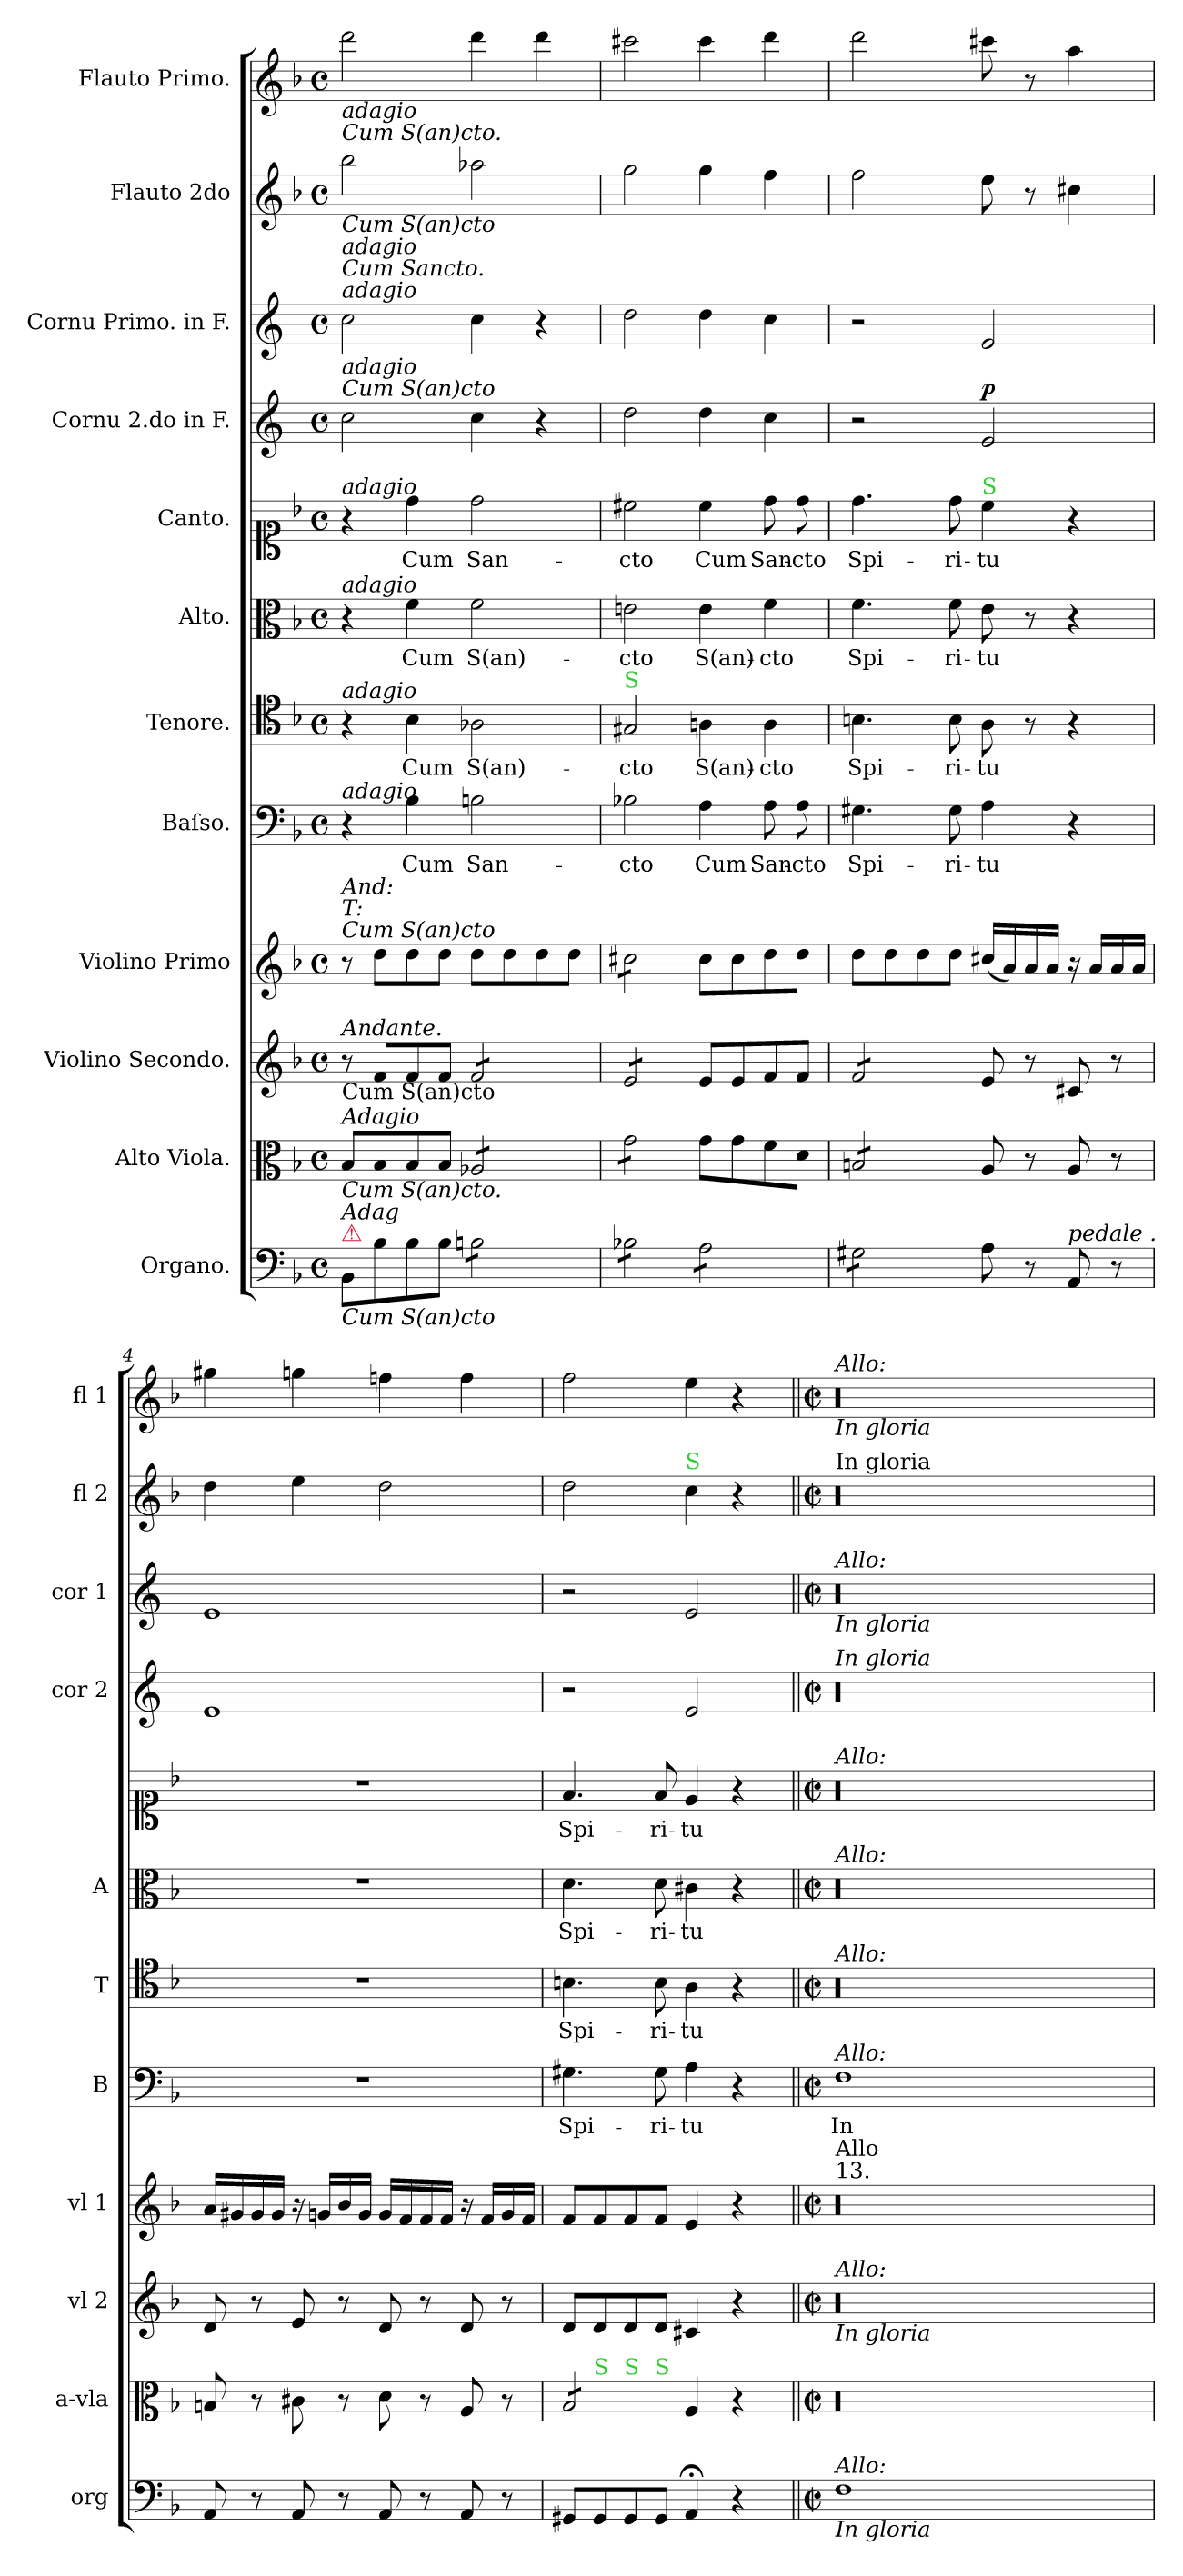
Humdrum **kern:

**kern	**kern	**kern	**dynam	**kern	**dynam	**kern	**text	**kern	**text	**dynam	**kern	**text	**kern	**text	**kern	**dynam	**kern	**dynam	**kern	**kern
*part12	*part11	*part10	*part10	*part9	*part9	*part8	*part8	*part7	*part7	*part7	*part6	*part6	*part5	*part5	*part4	*part4	*part3	*part3	*part2	*part1
*staff12	*staff11	*staff10	*staff10	*staff9	*staff9	*staff8	*staff8	*staff7	*staff7	*staff7	*staff6	*staff6	*staff5	*staff5	*staff4	*staff4	*staff3	*staff3	*staff2	*staff1
*I"Organo.	*I"Alto Viola.	*I"Violino Secondo.	*	*I"Violino Primo	*	*I"Baſso.	*	*I"Tenore.	*	*	*I"Alto.	*	*I"Canto.	*	*I"Cornu 2.do in F.	*	*I"Cornu Primo. in F.	*	*I"Flauto 2do	*I"Flauto Primo.
*I'org	*I'a-vla	*I'vl 2	*	*I'vl 1	*	*I'B	*	*I'T	*	*	*I'A	*	*	*	*I'cor 2	*	*I'cor 1	*	*I'fl 2	*I'fl 1
*clefF4	*clefC3	*clefG2	*	*clefG2	*	*clefF4	*	*clefC4	*	*	*clefC3	*	*clefC1	*	*clefG2	*	*clefG2	*	*clefG2	*clefG2
*	*	*	*	*	*	*	*	*	*	*	*	*	*	*	*ITrd4c7	*	*ITrd4c7	*	*	*
*k[b-]	*k[b-]	*k[b-]	*	*k[b-]	*	*k[b-]	*	*k[b-]	*	*	*k[b-]	*	*k[b-]	*	*k[b-]	*	*k[b-]	*	*k[b-]	*k[b-]
*F:	*F:	*F:	*	*F:	*	*F:	*	*F:	*	*	*F:	*	*F:	*	*	*	*	*	*F:	*F:
*M4/4	*M4/4	*M4/4	*	*M4/4	*	*M4/4	*	*M4/4	*	*	*M4/4	*	*M4/4	*	*M4/4	*	*M4/4	*	*M4/4	*M4/4
*met(c)	*met(c)	*met(c)	*	*met(c)	*	*met(c)	*	*met(c)	*	*	*met(c)	*	*met(c)	*	*met(c)	*	*met(c)	*	*met(c)	*met(c)
=1	=1	=1	=1	=1	=1	=1	=1	=1	=1	=1	=1	=1	=1	=1	=1	=1	=1	=1	=1	=1
!	!	!	!	!	!	!	!	!	!	!	!	!	!	!	!	!	!	!	!	!LO:TX:b:i:t=adagio
!	!	!	!	!	!	!	!	!	!	!	!	!	!	!	!	!	!	!	!	!LO:TX:b:i:t=Cum S(an)cto.
!	!	!	!	!	!	!	!	!	!	!	!	!	!	!	!	!	!	!	!LO:TX:b:i:t=Cum S(an)cto	!
!	!	!	!	!	!	!	!	!	!	!	!	!	!	!	!	!	!	!	!LO:TX:b:i:t=adagio	!
!	!	!	!	!	!	!	!	!	!	!	!	!	!	!	!	!	!LO:TX:a:i:t=adagio	!	!	!
!	!	!	!	!	!	!	!	!	!	!	!	!	!	!	!	!	!LO:TX:a:i:t=Cum Sancto.	!	!	!
!	!	!	!	!	!	!	!	!	!	!	!	!	!	!	!LO:TX:a:i:t=Cum S(an)cto	!	!	!	!	!
!	!	!	!	!	!	!	!	!	!	!	!	!	!	!	!LO:TX:a:i:t=adagio	!	!	!	!	!
!	!	!	!	!	!	!	!	!	!	!	!	!	!LO:TX:a:i:t=adagio	!	!	!	!	!	!	!
!	!	!	!	!	!	!	!	!	!	!	!LO:TX:a:i:t=adagio	!	!	!	!	!	!	!	!	!
!	!	!	!	!	!	!	!	!LO:TX:a:i:t=adagio	!	!	!	!	!	!	!	!	!	!	!	!
!	!	!	!	!	!	!LO:TX:a:i:t=adagio	!	!	!	!	!	!	!	!	!	!	!	!	!	!
!	!	!	!	!LO:TX:a:i:t=Cum S(an)cto	!	!	!	!	!	!	!	!	!	!	!	!	!	!	!	!
!	!	!	!	!LO:TX:a:i:t=T&colon;	!	!	!	!	!	!	!	!	!	!	!	!	!	!	!	!
!	!	!	!	!LO:TX:a:i:t=And&colon;	!	!	!	!	!	!	!	!	!	!	!	!	!	!	!	!
!	!	!LO:TX:b:t=Cum S(an)cto	!	!	!	!	!	!	!	!	!	!	!	!	!	!	!	!	!	!
!	!	!LO:TX:a:i:t=Andante.	!	!	!	!	!	!	!	!	!	!	!	!	!	!	!	!	!	!
!	!LO:TX:a:i:t=Adagio	!	!	!	!	!	!	!	!	!	!	!	!	!	!	!	!	!	!	!
!	!LO:TX:b:i:t=Cum S(an)cto.	!	!	!	!	!	!	!	!	!	!	!	!	!	!	!	!	!	!	!
!LO:TX:a:color=crimson:t=⚠	!	!	!	!	!	!	!	!	!	!	!	!	!	!	!	!	!	!	!	!
!LO:TX:a:i:t=Adag	!	!	!	!	!	!	!	!	!	!	!	!	!	!	!	!	!	!	!	!
!LO:TX:b:i:t=Cum S(an)cto	!	!	!	!	!	!	!	!	!	!	!	!	!	!	!	!	!	!	!	!
8BB-/L	8B-/L	8r	.	8r	.	4r	.	4r	.	.	4r	.	4r	.	2f\	.	2f\	.	2bb-\	2ddd\
8B-\	8B-/	8f/L	.	8dd\L	.	.	.	.	.	.	.	.	.	.	.	.	.	.	.	.
8B-\	8B-/	8f/	.	8dd\	.	4B-\	Cum	4B-\	Cum	.	4f\	Cum	4dd\	Cum	.	.	.	.	.	.
8B-\J	8B-/J	8f/J	.	8dd\J	.	.	.	.	.	.	.	.	.	.	.	.	.	.	.	.
!LO:TX:a:color=crimson:t=⚠	!	!	!	!	!	!	!	!	!	!	!	!	!	!	!	!	!	!	!	!
*tremolo	*	*	*	*	*	*	*	*	*	*	*	*	*	*	*	*	*	*	*	*
*	*tremolo	*	*	*	*	*	*	*	*	*	*	*	*	*	*	*	*	*	*	*
*	*	*tremolo	*	*	*	*	*	*	*	*	*	*	*	*	*	*	*	*	*	*
8Bn\L	8A-X/L	8f/L	.	8dd\L	.	2Bn\	San-	2A-X\	S(an)-	.	2f\	S(an)-	2dd\	San-	4f\	.	4f\	.	2aa-X\	4ddd\
8Bn\	8A-X/	8f/	.	8dd\	.	.	.	.	.	.	.	.	.	.	.	.	.	.	.	.
8Bn\	8A-X/	8f/	.	8dd\	.	.	.	.	.	.	.	.	.	.	4r	.	4r	.	.	4ddd\
8Bn\J	8A-X/J	8f/J	.	8dd\J	.	.	.	.	.	.	.	.	.	.	.	.	.	.	.	.
=2	=2	=2	=2	=2	=2	=2	=2	=2	=2	=2	=2	=2	=2	=2	=2	=2	=2	=2	=2	=2
!	!	!	!	!	!	!	!	!LO:TX:a:color=limegreen:t=S	!	!	!	!	!	!	!	!	!	!	!	!
!	!	!	!	!LO:TX:a:color=crimson:t=⚠	!	!	!	!	!	!	!	!	!	!	!	!	!	!	!	!
*	*	*	*	*tremolo	*	*	*	*	*	*	*	*	*	*	*	*	*	*	*	*
8B-X\L	8g\L	8e/L	.	8cc#X\L	.	2B-X\	-cto	2G#X/	-cto	.	2en\	-cto	2cc#X\	-cto	2g\	.	2g\	.	2gg\	2ccc#X\
8B-X\	8g\	8e/	.	8cc#X\	.	.	.	.	.	.	.	.	.	.	.	.	.	.	.	.
8B-X\	8g\	8e/	.	8cc#X\	.	.	.	.	.	.	.	.	.	.	.	.	.	.	.	.
8B-X\J	8g\J	8e/J	.	8cc#X\J	.	.	.	.	.	.	.	.	.	.	.	.	.	.	.	.
*	*	*	*	*Xtremolo	*	*	*	*	*	*	*	*	*	*	*	*	*	*	*	*
*	*	*Xtremolo	*	*	*	*	*	*	*	*	*	*	*	*	*	*	*	*	*	*
*	*Xtremolo	*	*	*	*	*	*	*	*	*	*	*	*	*	*	*	*	*	*	*
!	!	!	!	!	!	!	!LO:LY:i	!	!LO:LY:i	!	!	!LO:LY:i	!	!LO:LY:i	!	!	!	!	!	!
8A\L	8g\L	8e/L	.	8cc#\L	.	4A\	Cum	4An\	S(an)-	.	4e\	S(an)-	4cc#\	Cum	4g\	.	4g\	.	4gg\	4ccc#\
8A\	8g\	8e/	.	8cc#\	.	.	.	.	.	.	.	.	.	.	.	.	.	.	.	.
!	!	!	!	!	!	!	!LO:LY:i	!	!LO:LY:i	!	!	!LO:LY:i	!	!LO:LY:i	!	!	!	!	!	!
8A\	8f\	8f/	.	8dd\	.	8A\	San-	4A\	-cto	.	4f\	-cto	8dd\	San-	4f\	.	4f\	.	4ff\	4ddd\
!	!	!	!	!	!	!	!LO:LY:i	!	!	!	!	!	!	!LO:LY:i	!	!	!	!	!	!
8A\J	8d\J	8f/J	.	8dd\J	.	8A\	-cto	.	.	.	.	.	8dd\	-cto	.	.	.	.	.	.
=3	=3	=3	=3	=3	=3	=3	=3	=3	=3	=3	=3	=3	=3	=3	=3	=3	=3	=3	=3	=3
*	*tremolo	*	*	*	*	*	*	*	*	*	*	*	*	*	*	*	*	*	*	*
*	*	*tremolo	*	*	*	*	*	*	*	*	*	*	*	*	*	*	*	*	*	*
8G#X\L	8Bn/L	8f/L	.	8dd\L	.	4.G#X\	Spi-	4.Bn\	Spi-	.	4.f\	Spi-	4.dd\	Spi-	2r	.	2r	.	2ff\	2ddd\
8G#X\	8Bn/	8f/	.	8dd\	.	.	.	.	.	.	.	.	.	.	.	.	.	.	.	.
8G#X\	8Bn/	8f/	.	8dd\	.	.	.	.	.	.	.	.	.	.	.	.	.	.	.	.
8G#X\J	8Bn/J	8f/J	.	8dd\J	.	8G#\	-ri-	8B\	-ri-	.	8f\	-ri-	8dd\	-ri-	.	.	.	.	.	.
*	*	*Xtremolo	*	*	*	*	*	*	*	*	*	*	*	*	*	*	*	*	*	*
*	*Xtremolo	*	*	*	*	*	*	*	*	*	*	*	*	*	*	*	*	*	*	*
*Xtremolo	*	*	*	*	*	*	*	*	*	*	*	*	*	*	*	*	*	*	*	*
!	!	!	!	!	!	!	!	!	!	!	!	!	!LO:TX:a:color=limegreen:t=S	!	!	!	!	!	!	!
!	!	!	!LO:DY:a	!	!LO:DY:a	!	!	!	!	!	!	!	!	!	!	!LO:DY:a	!	!LO:DY:a	!	!
8A\	8A/	8e/	po	(16cc#X/LL	P&colon;	4A\	-tu	8A\	-tu	.	8e\	-tu	4cc\	-tu	2A/	p	2A/	po	8ee\	8ccc#X\
.	.	.	.	16a/)	.	.	.	.	.	.	.	.	.	.	.	.	.	.	.	.
8r	8r	8r	.	16a/	.	.	.	8r	.	.	8r	.	.	.	.	.	.	.	8r	8r
.	.	.	.	16a/JJ	.	.	.	.	.	.	.	.	.	.	.	.	.	.	.	.
!LO:TX:a:i:t=pedale .	!	!	!	!	!	!	!	!	!	!	!	!	!	!	!	!	!	!	!	!
8AA/	8A/	8c#X/	.	16r	.	4r	.	4r	.	.	4r	.	4r	.	.	.	.	.	4cc#X\	4aa\
.	.	.	.	16a/LL	.	.	.	.	.	.	.	.	.	.	.	.	.	.	.	.
8r	8r	8r	.	16a/	.	.	.	.	.	.	.	.	.	.	.	.	.	.	.	.
.	.	.	.	16a/JJ	.	.	.	.	.	.	.	.	.	.	.	.	.	.	.	.
=4	=4	=4	=4	=4	=4	=4	=4	=4	=4	=4	=4	=4	=4	=4	=4	=4	=4	=4	=4	=4
8AA/	8Bn/	8d/	.	16a/LL	.	1r	.	1r	.	.	1r	.	1r	.	1A/	.	1A/	.	4dd\	4gg#X\
.	.	.	.	16g#X/	.	.	.	.	.	.	.	.	.	.	.	.	.	.	.	.
8r	8r	8r	.	16g#/	.	.	.	.	.	.	.	.	.	.	.	.	.	.	.	.
.	.	.	.	16g#/JJ	.	.	.	.	.	.	.	.	.	.	.	.	.	.	.	.
8AA/	8c#X\	8e/	.	16r	.	.	.	.	.	.	.	.	.	.	.	.	.	.	4ee\	4ggn\
.	.	.	.	16gn/LL	.	.	.	.	.	.	.	.	.	.	.	.	.	.	.	.
8r	8r	8r	.	16b-/	.	.	.	.	.	.	.	.	.	.	.	.	.	.	.	.
.	.	.	.	16g/JJ	.	.	.	.	.	.	.	.	.	.	.	.	.	.	.	.
8AA/	8d\	8d/	.	16g/LL	.	.	.	.	.	.	.	.	.	.	.	.	.	.	2dd\	4ffn\
.	.	.	.	16f/	.	.	.	.	.	.	.	.	.	.	.	.	.	.	.	.
8r	8r	8r	.	16f/	.	.	.	.	.	.	.	.	.	.	.	.	.	.	.	.
.	.	.	.	16f/JJ	.	.	.	.	.	.	.	.	.	.	.	.	.	.	.	.
8AA/	8A/	8d/	.	16r	.	.	.	.	.	.	.	.	.	.	.	.	.	.	.	4ff\
.	.	.	.	16f/LL	.	.	.	.	.	.	.	.	.	.	.	.	.	.	.	.
8r	8r	8r	.	16g/	.	.	.	.	.	.	.	.	.	.	.	.	.	.	.	.
.	.	.	.	16f/JJ	.	.	.	.	.	.	.	.	.	.	.	.	.	.	.	.
=5	=5	=5	=5	=5	=5	=5	=5	=5	=5	=5	=5	=5	=5	=5	=5	=5	=5	=5	=5	=5
!	!LO:TX:a:color=limegreen:t=S	!	!	!	!	!	!	!	!	!	!	!	!	!	!	!	!	!	!	!
!	!	!	!	!	!	!	!LO:LY:i	!	!	!LO:DY:a	!	!LO:LY:i	!	!LO:LY:i	!	!	!	!	!	!
*	*^	*	*	*	*	*	*	*	*	*	*	*	*	*	*	*	*	*	*	*
*	*	*^	*	*	*	*	*	*	*	*	*	*	*	*	*	*	*	*	*	*	*
*	*	*	*^	*	*	*	*	*	*	*	*	*	*	*	*	*	*	*	*	*	*	*
*	*tremolo	*	*	*	*	*	*	*	*	*	*	*	*	*	*	*	*	*	*	*	*	*	*
8GG#X/L	8B-/L	8ryy	4ryy	4.ryy	8d/L	.	8f/L	.	4.G#X\	Spi-	4.Bn\	Spi-	po	4.d\	Spi-	4.f/	Spi-	2r	.	2r	.	2dd\	2ff\
!	!	!LO:TX:a:color=limegreen:t=S	!	!	!	!	!	!	!	!	!	!	!	!	!	!	!	!	!	!	!	!	!
8GG#/	8B-/	2..ryy	.	.	8d/	.	8f/	.	.	.	.	.	.	.	.	.	.	.	.	.	.	.	.
!	!	!	!LO:TX:a:color=limegreen:t=S	!	!	!	!	!	!	!	!	!	!	!	!	!	!	!	!	!	!	!	!
8GG#/	8B-/	.	2.ryy	.	8d/	.	8f/	.	.	.	.	.	.	.	.	.	.	.	.	.	.	.	.
!	!	!	!	!LO:TX:a:color=limegreen:t=S	!	!	!	!	!	!	!	!	!	!	!	!	!	!	!	!	!	!	!
!	!	!	!	!	!	!	!	!	!	!LO:LY:i	!	!	!	!	!LO:LY:i	!	!LO:LY:i	!	!	!	!	!	!
8GG#/J	8B-/J	.	.	2ryy	8d/J	.	8f/J	.	8G#\	-ri-	8B\	-ri-	.	8d\	-ri-	8f/	-ri-	.	.	.	.	.	.
*	*Xtremolo	*	*	*	*	*	*	*	*	*	*	*	*	*	*	*	*	*	*	*	*	*	*
!	!	!	!	!	!	!	!	!	!	!	!	!	!	!	!	!	!	!	!	!	!	!LO:TX:a:color=limegreen:t=S	!
!	!	!	!	!	!	!	!	!	!	!LO:LY:i	!	!	!	!	!LO:LY:i	!	!LO:LY:i	!	!	!	!	!	!
4AA;</	4A/	.	.	.	4c#X/	.	4e/	.	4A\	-tu	4A\	-tu	.	4c#X\	-tu	4e/	-tu	2A/	.	2A/	.	4cc\	4ee\
4r	4r	.	.	.	4r	.	4r	.	4r	.	4r	.	.	4r	.	4r	.	.	.	.	.	4r	4r
.	.	.	.	8ryy	.	.	.	.	.	.	.	.	.	.	.	.	.	.	.	.	.	.	.
*	*v	*v	*v	*v	*	*	*	*	*	*	*	*	*	*	*	*	*	*	*	*	*	*	*
=6||	=6||	=6||	=6||	=6||	=6||	=6||	=6||	=6||	=6||	=6||	=6||	=6||	=6||	=6||	=6||	=6||	=6||	=6||	=6||	=6||
*M2/2	*M2/2	*M2/2	*	*M2/2	*	*M2/2	*	*M2/2	*	*	*M2/2	*	*M2/2	*	*M2/2	*	*M2/2	*	*M2/2	*M2/2
*met(c|)	*met(c|)	*met(c|)	*	*met(c|)	*	*met(c|)	*	*met(c|)	*	*	*met(c|)	*	*met(c|)	*	*met(c|)	*	*met(c|)	*	*met(c|)	*met(c|)
*	*^	*	*	*	*	*	*	*	*	*	*	*	*	*	*	*	*	*	*	*
*	*	*^	*	*	*	*	*	*	*	*	*	*	*	*	*	*	*	*	*	*	*
*	*	*	*^	*	*	*	*	*	*	*	*	*	*	*	*	*	*	*	*	*	*	*
!	!	!	!	!	!	!	!	!	!	!	!	!	!	!	!	!	!	!	!	!	!	!	!LO:TX:b:i:t=In gloria
!	!	!	!	!	!	!	!	!	!	!	!	!	!	!	!	!	!	!	!	!	!	!	!LO:TX:a:i:t=Allo&colon;
!	!	!	!	!	!	!	!	!	!	!	!	!	!	!	!	!	!	!	!	!	!	!LO:TX:a:t=In gloria	!
!	!	!	!	!	!	!	!	!	!	!	!	!	!	!	!	!	!	!	!	!LO:TX:b:i:t=In gloria	!	!	!
!	!	!	!	!	!	!	!	!	!	!	!	!	!	!	!	!	!	!	!	!LO:TX:a:i:t=Allo&colon;	!	!	!
!	!	!	!	!	!	!	!	!	!	!	!	!	!	!	!	!	!	!LO:TX:a:i:t=In gloria	!	!	!	!	!
!	!	!	!	!	!	!	!	!	!	!	!	!	!	!	!	!LO:TX:a:i:t=Allo&colon;	!	!	!	!	!	!	!
!	!	!	!	!	!	!	!	!	!	!	!	!	!	!LO:TX:a:i:t=Allo&colon;	!	!	!	!	!	!	!	!	!
!	!	!	!	!	!	!	!	!	!	!	!LO:TX:a:i:t=Allo&colon;	!	!	!	!	!	!	!	!	!	!	!	!
!	!	!	!	!	!	!	!	!	!LO:TX:a:i:t=Allo&colon;	!	!	!	!	!	!	!	!	!	!	!	!	!	!
!	!	!	!	!	!	!	!LO:TX:a:t=13.	!	!	!	!	!	!	!	!	!	!	!	!	!	!	!	!
!	!	!	!	!	!	!	!LO:TX:a:t=Allo	!	!	!	!	!	!	!	!	!	!	!	!	!	!	!	!
!	!	!	!	!	!LO:TX:a:i:t=Allo&colon;	!	!	!	!	!	!	!	!	!	!	!	!	!	!	!	!	!	!
!	!	!	!	!	!LO:TX:b:i:t=In gloria	!	!	!	!	!	!	!	!	!	!	!	!	!	!	!	!	!	!
!	!LO:TX:b:i:t=In gloria	!	!	!	!	!	!	!	!	!	!	!	!	!	!	!	!	!	!	!	!	!	!
!	!LO:TX:a:i:t=Allo&colon;	!	!	!	!	!	!	!	!	!	!	!	!	!	!	!	!	!	!	!	!	!	!
!LO:TX:b:i:t=In gloria	!	!	!	!	!	!	!	!	!	!	!	!	!	!	!	!	!	!	!	!	!	!	!
!LO:TX:a:i:t=Allo&colon;	!	!	!	!	!	!	!	!	!	!	!	!	!	!	!	!	!	!	!	!	!	!	!
*	*v	*v	*v	*v	*	*	*	*	*	*	*	*	*	*	*	*	*	*	*	*	*	*	*
1F\	00r	00r	.	00r	.	1F\	In	00r	.	.	00r	.	00r	.	00r	.	00r	.	00r	00r
0.ryy	.	.	.	.	.	0.ryy	.	.	.	.	.	.	.	.	.	.	.	.	.	.
=	=	=	=	=	=	=	=	=	=	=	=	=	=	=	=	=	=	=	=	=
*-	*-	*-	*-	*-	*-	*-	*-	*-	*-	*-	*-	*-	*-	*-	*-	*-	*-	*-	*-	*-
